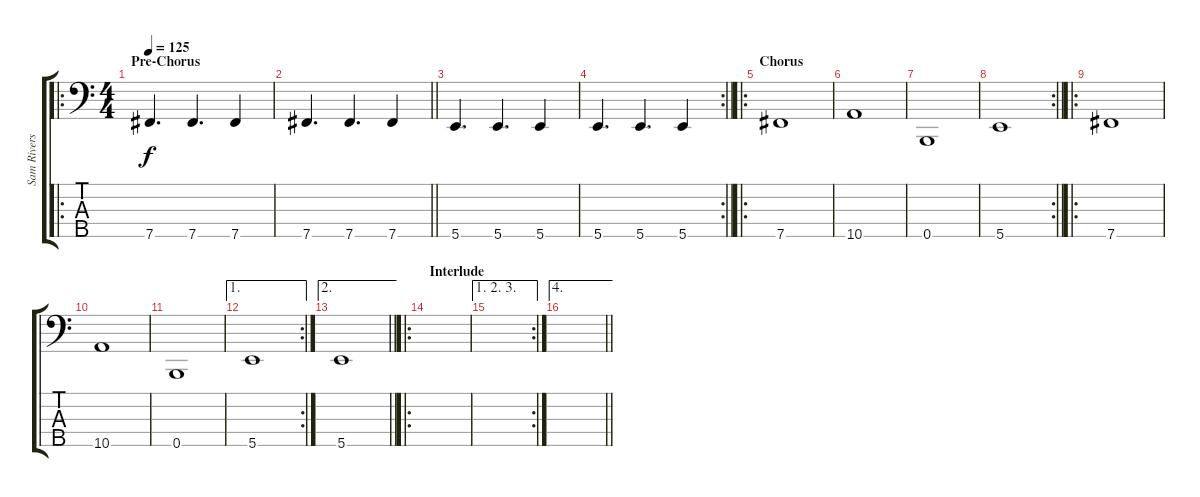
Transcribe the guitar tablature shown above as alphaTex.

\track ("Sam Rivers" "Sam Rivers") {instrument electricbassfinger}
\staff {score tabs}
\tuning (G2 D2 A1 E1 B0) {hide}
\ro
\ts (4 4)
\section ("" "Pre-Chorus")
\tempo 125
\clef f4
\ks c
7.5.4{d dy f} 7.5.4{d} 7.5.4 |
\barLineRight lightlight
7.5.4{d} 7.5.4{d} 7.5.4 |
5.5.4{d} 5.5.4{d} 5.5.4 |
\rc 2
\barLineRight lightlight
5.5.4{d} 5.5.4{d} 5.5.4 |
\ro
\section ("" "Chorus")
7.5.1 |
10.5.1 |
0.5.1 |
\rc 2
\barLineRight lightlight
5.5.1 |
\ro
7.5.1 |
10.5.1 |
0.5.1 |
\ae 1
\rc 2
5.5.1 |
\ae 2
\barLineRight lightlight
5.5.1 |
\ro
\section ("" "Interlude")
|
\ae (1 2 3)
\rc 2
|
\ae 4
\barLineRight lightlight
